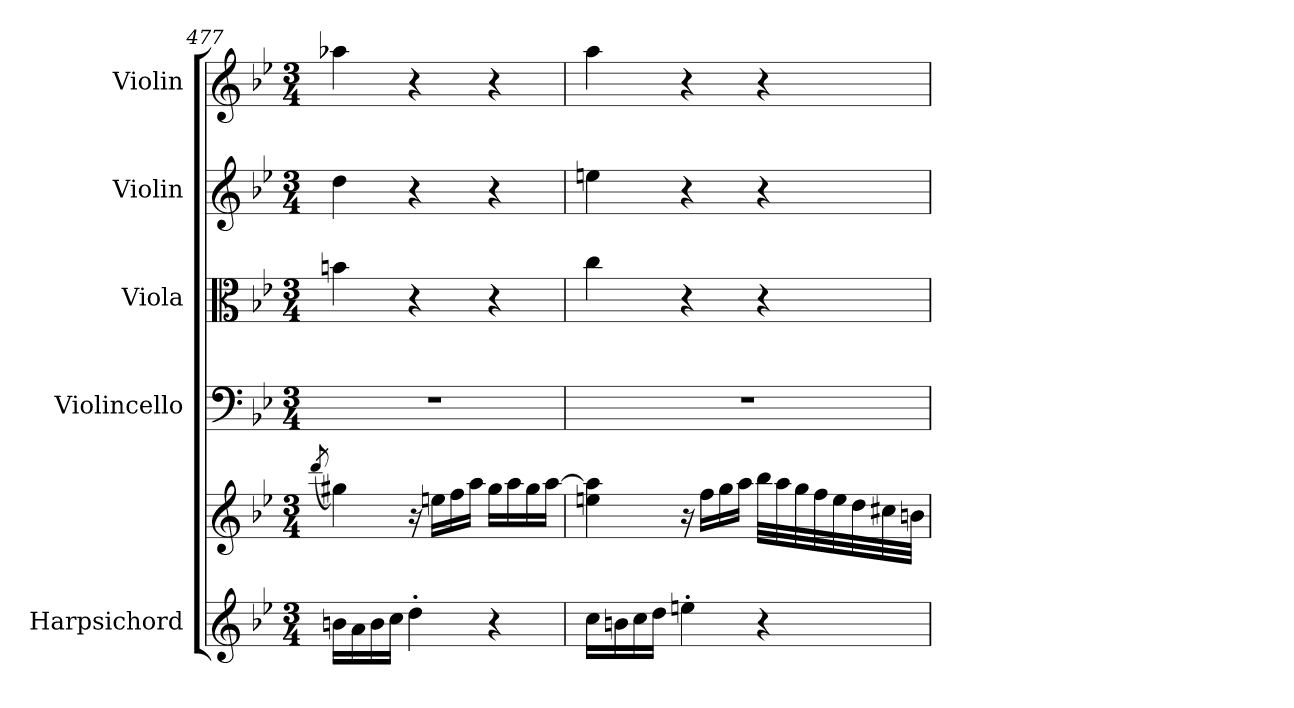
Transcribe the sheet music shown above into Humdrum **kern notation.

**kern	**kern	**kern	**kern	**kern	**kern
*part5	*part5	*part4	*part3	*part2	*part1
*staff6	*staff5	*staff4	*staff3	*staff2	*staff1
*I"Harpsichord	*	*I"Violincello	*I"Viola	*I"Violin	*I"Violin
*I'Hpschd	*	*I'Vc	*I'Vla	*I'Vln	*I'Vln
!!LO:LB:g=z
*clefG2	*clefG2	*clefF4	*clefC3	*clefG2	*clefG2
*k[b-e-]	*k[b-e-]	*k[b-e-]	*k[b-e-]	*k[b-e-]	*k[b-e-]
*M3/4	*M3/4	*M3/4	*M3/4	*M3/4	*M3/4
=477	=477	=477	=477	=477	=477
.	(<8qddd/	.	.	.	.
16bn\LL	4gg#X\)	2.r	4bn\	4dd\	4aa-X\
16a\	.	.	.	.	.
16b\	.	.	.	.	.
16cc\JJ	.	.	.	.	.
4dd'\	16r	.	4r	4r	4r
.	16een\LL	.	.	.	.
.	16ff\	.	.	.	.
.	16aa\JJ	.	.	.	.
4r	16gg#\LL	.	4r	4r	4r
.	16aa\	.	.	.	.
.	16gg#\	.	.	.	.
.	[16aa\JJ	.	.	.	.
=478	=478	=478	=478	=478	=478
16cc\LL	4een\ 4aa\]	2.r	4cc\	4een\	4aa\
16bn\	.	.	.	.	.
16cc\	.	.	.	.	.
16dd\JJ	.	.	.	.	.
4een'\	16r	.	4r	4r	4r
.	16ff\LL	.	.	.	.
.	16gg\	.	.	.	.
.	16aa\JJ	.	.	.	.
4r	32bb-\LLL	.	4r	4r	4r
.	32aa\	.	.	.	.
.	32gg\	.	.	.	.
.	32ff\	.	.	.	.
.	32ee\	.	.	.	.
.	32dd\	.	.	.	.
.	32cc#X\	.	.	.	.
.	32bn\JJJ	.	.	.	.
=	=	=	=	=	=
*-	*-	*-	*-	*-	*-
